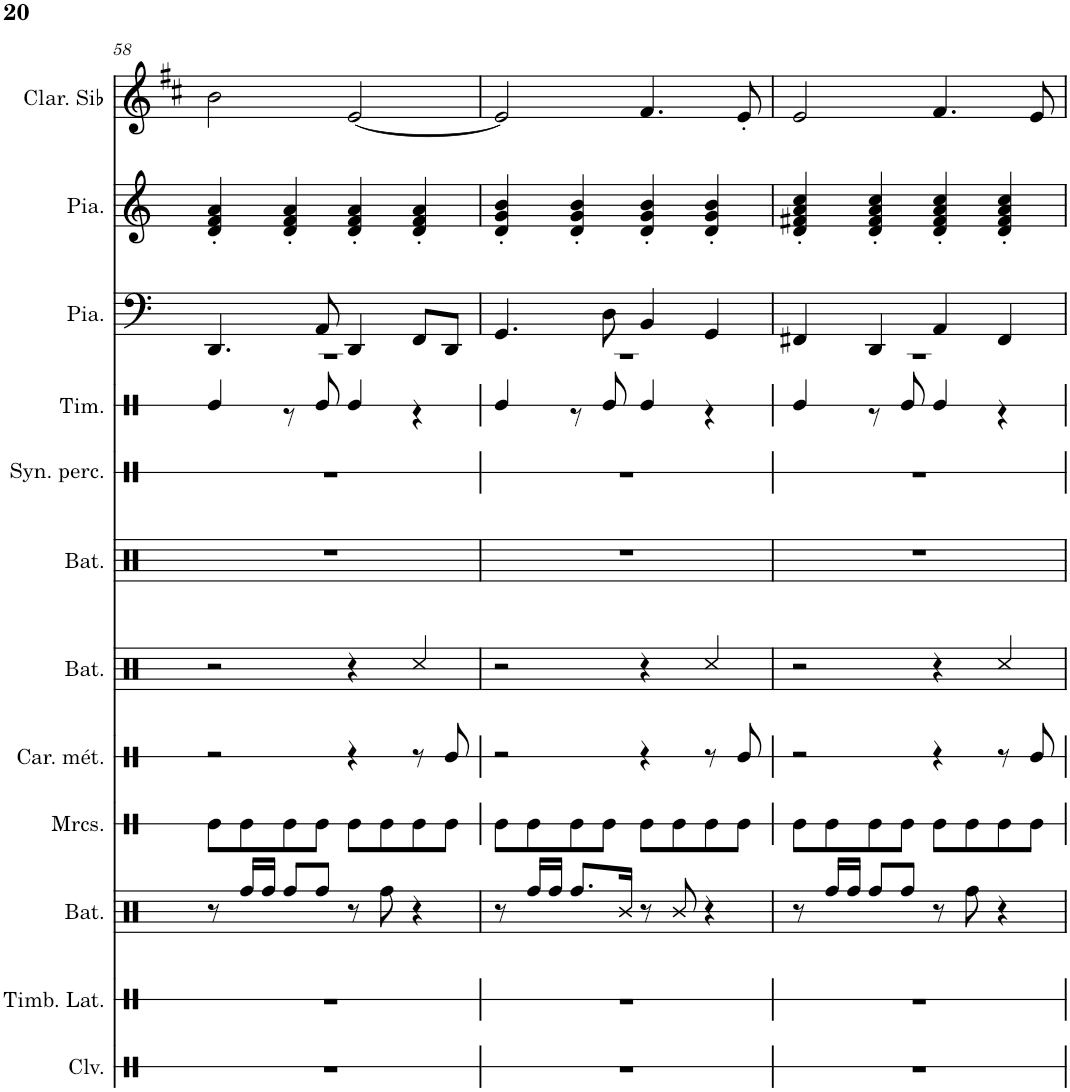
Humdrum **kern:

**kern	**kern	**kern	**kern	**kern	**kern	**kern	**kern	**kern	**kern	**kern	**kern
*part12	*part11	*part10	*part9	*part8	*part7	*part6	*part5	*part4	*part3	*part2	*part1
*staff12	*staff11	*staff10	*staff9	*staff8	*staff7	*staff6	*staff5	*staff4	*staff3	*staff2	*staff1
*I"Claves	*I"Timbales latines	*I"Batterie	*I"Maracas	*I"Carillon en métal	*I"Batterie	*I"Batterie	*I"Synthétiseur de percussions	*I"Timbre	*I"Piano	*I"Piano	*I"Clarinette en Sib
*I'Clv.	*I'Timb. Lat.	*I'Bat.	*I'Mrcs.	*I'Car. mét.	*I'Bat.	*I'Bat.	*I'Syn. perc.	*I'Tim.	*I'Pia.	*I'Pia.	*I'Clar. Sib
!!LO:PB:g=z
*clefX	*clefX	*clefX	*clefX	*clefX	*clefX	*clefX	*clefX	*clefX	*clefF4	*clefG2	*clefG2
*	*	*	*	*	*	*	*	*	*	*	*Trd1c2
*k[]	*k[]	*k[]	*k[]	*k[]	*k[]	*k[]	*k[]	*k[]	*k[]	*k[]	*k[f#c#]
*M4/4	*M4/4	*M4/4	*M4/4	*M4/4	*M4/4	*M4/4	*M4/4	*M4/4	*M4/4	*M4/4	*M4/4
=58	=58	=58	=58	=58	=58	=58	=58	=58	=58	=58	=58
*	*	*	*	*	*	*	*	*^	*	*	*
1r	1r	8r	8Re\L	2r	2r	1r	1r	1r	4Re/	4.DD/	4d/' 4f/' 4a/'	2b\
.	.	16Rff/LL	8Re\	.	.	.	.	.	.	.	.	.
.	.	16Rff/JJ	.	.	.	.	.	.	.	.	.	.
.	.	8Rff/L	8Re\	.	.	.	.	.	8r	.	4d/' 4f/' 4a/'	.
.	.	8Rff/J	8Re\J	.	.	.	.	.	8Re/	8AA/	.	.
.	.	8r	8Re\L	4r	4r	.	.	.	4Re/	4DD/	4d/' 4f/' 4a/'	[2e/
.	.	8Rff\	8Re\	.	.	.	.	.	.	.	.	.
.	.	4r	8Re\	8r	4Rcc/	.	.	.	4r	8FF/L	4d/' 4f/' 4a/'	.
.	.	.	8Re\J	8Re/	.	.	.	.	.	8DD/J	.	.
=59	=59	=59	=59	=59	=59	=59	=59	=59	=59	=59	=59	=59
1r	1r	8r	8Re\L	2r	2r	1r	1r	1r	4Re/	4.GG/	4d/' 4g/' 4b/'	2e/]
.	.	16Rff/LL	8Re\	.	.	.	.	.	.	.	.	.
.	.	16Rff/JJ	.	.	.	.	.	.	.	.	.	.
.	.	8.Rff/L	8Re\	.	.	.	.	.	8r	.	4d/' 4g/' 4b/'	.
.	.	.	8Re\J	.	.	.	.	.	8Re/	8D\	.	.
.	.	16R/Jk	.	.	.	.	.	.	.	.	.	.
.	.	8r	8Re\L	4r	4r	.	.	.	4Re/	4BB/	4d/' 4g/' 4b/'	4.f#/
.	.	8R/	8Re\	.	.	.	.	.	.	.	.	.
.	.	4r	8Re\	8r	4Rcc/	.	.	.	4r	4GG/	4d/' 4g/' 4b/'	.
.	.	.	8Re\J	8Re/	.	.	.	.	.	.	.	8e'/
=60	=60	=60	=60	=60	=60	=60	=60	=60	=60	=60	=60	=60
1r	1r	8r	8Re\L	2r	2r	1r	1r	1r	4Re/	4FF#X/	4d/' 4f#X/' 4a/' 4cc/'	2e/
.	.	16Rff/LL	8Re\	.	.	.	.	.	.	.	.	.
.	.	16Rff/JJ	.	.	.	.	.	.	.	.	.	.
.	.	8Rff/L	8Re\	.	.	.	.	.	8r	4DD/	4d/' 4f#/' 4a/' 4cc/'	.
.	.	8Rff/J	8Re\J	.	.	.	.	.	8Re/	.	.	.
.	.	8r	8Re\L	4r	4r	.	.	.	4Re/	4AA/	4d/' 4f#/' 4a/' 4cc/'	4.f#/
.	.	8Rff\	8Re\	.	.	.	.	.	.	.	.	.
.	.	4r	8Re\	8r	4Rcc/	.	.	.	4r	4FF#/	4d/' 4f#/' 4a/' 4cc/'	.
.	.	.	8Re\J	8Re/	.	.	.	.	.	.	.	8e/
*	*	*	*	*	*	*	*	*v	*v	*	*	*
=	=	=	=	=	=	=	=	=	=	=	=
*-	*-	*-	*-	*-	*-	*-	*-	*-	*-	*-	*-
